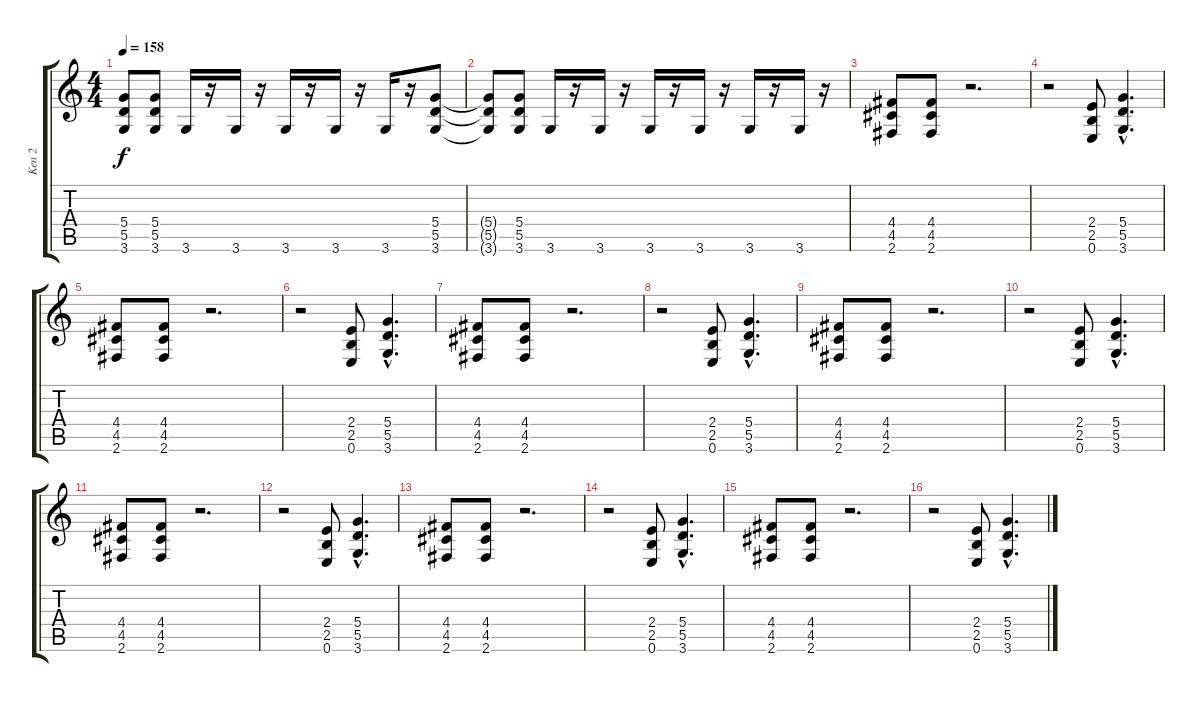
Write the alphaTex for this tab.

\track ("Ken 2" "Ken 2") {instrument distortionguitar}
\staff {score tabs}
\tuning (E4 B3 G3 D3 A2 E2) {hide}
\ts (4 4)
\tempo 158
\clef g2
\ks c
(5.4{t} 5.5{t} 3.6{t}).8{dy f} (5.4 5.5 3.6).8 3.6.16 r.16 3.6.16 r.16 3.6.16 r.16 3.6.16 r.16 3.6.16 r.16 (5.4 5.5 3.6).8 |
(5.4{t} 5.5{t} 3.6{t}).8 (5.4 5.5 3.6).8 3.6.16 r.16 3.6.16 r.16 3.6.16 r.16 3.6.16 r.16 3.6.16 r.16 3.6.16 r.16 |
(4.4 4.5 2.6).8 (4.4 4.5 2.6).8 r.2{d} |
r.2 (2.4 2.5 0.6).8 (5.4{hac} 5.5{hac} 3.6{hac}).4{d} |
(4.4 4.5 2.6).8 (4.4 4.5 2.6).8 r.2{d} |
r.2 (2.4 2.5 0.6).8 (5.4{hac} 5.5{hac} 3.6{hac}).4{d} |
(4.4 4.5 2.6).8 (4.4 4.5 2.6).8 r.2{d} |
r.2 (2.4 2.5 0.6).8 (5.4{hac} 5.5{hac} 3.6{hac}).4{d} |
(4.4 4.5 2.6).8 (4.4 4.5 2.6).8 r.2{d} |
r.2 (2.4 2.5 0.6).8 (5.4{hac} 5.5{hac} 3.6{hac}).4{d} |
(4.4 4.5 2.6).8 (4.4 4.5 2.6).8 r.2{d} |
r.2 (2.4 2.5 0.6).8 (5.4{hac} 5.5{hac} 3.6{hac}).4{d} |
(4.4 4.5 2.6).8 (4.4 4.5 2.6).8 r.2{d} |
r.2 (2.4 2.5 0.6).8 (5.4{hac} 5.5{hac} 3.6{hac}).4{d} |
(4.4 4.5 2.6).8 (4.4 4.5 2.6).8 r.2{d} |
r.2 (2.4 2.5 0.6).8 (5.4{hac} 5.5{hac} 3.6{hac}).4{d}
